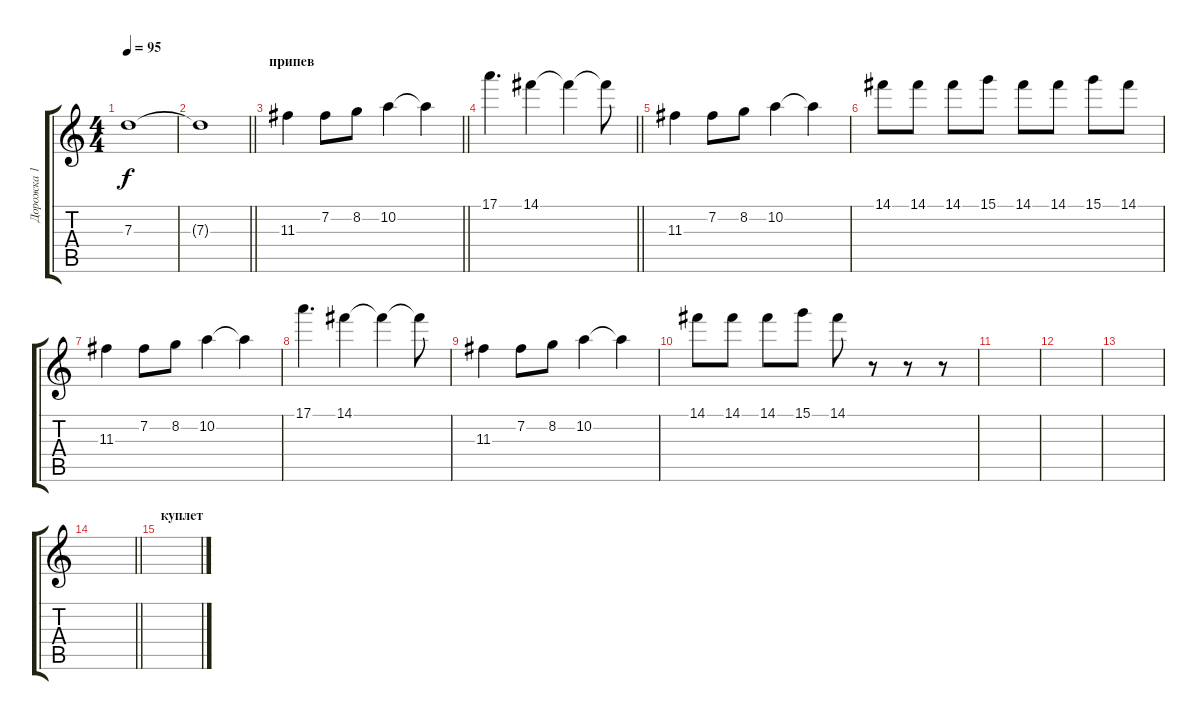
\track ("Дорожка 1" "Дорожка 1") {instrument electricguitarmuted}
\staff {score tabs}
\tuning (E4 B3 G3 D3 A2 E2) {hide}
\ts (4 4)
\tempo 95
\clef g2
\ks c
7.3.1{dy f} |
\barLineRight lightlight
7.3{t}.1 |
\section ("" "припев")
\barLineRight lightlight
11.3.4 7.2.8 8.2.8 10.2.4 10.2{t}.4 |
\barLineRight lightlight
17.1.4{d} 14.1.4 14.1{t}.4 14.1{t}.8 |
11.3.4 7.2.8 8.2.8 10.2.4 10.2{t}.4 |
14.1.8 14.1.8 14.1.8 15.1.8 14.1.8 14.1.8 15.1.8 14.1.8 |
11.3.4 7.2.8 8.2.8 10.2.4 10.2{t}.4 |
17.1.4{d} 14.1.4 14.1{t}.4 14.1{t}.8 |
11.3.4 7.2.8 8.2.8 10.2.4 10.2{t}.4 |
14.1.8 14.1.8 14.1.8 15.1.8 14.1.8 r.8 r.8 r.8 |
|
|
|
\barLineRight lightlight
|
\section ("" "куплет")
